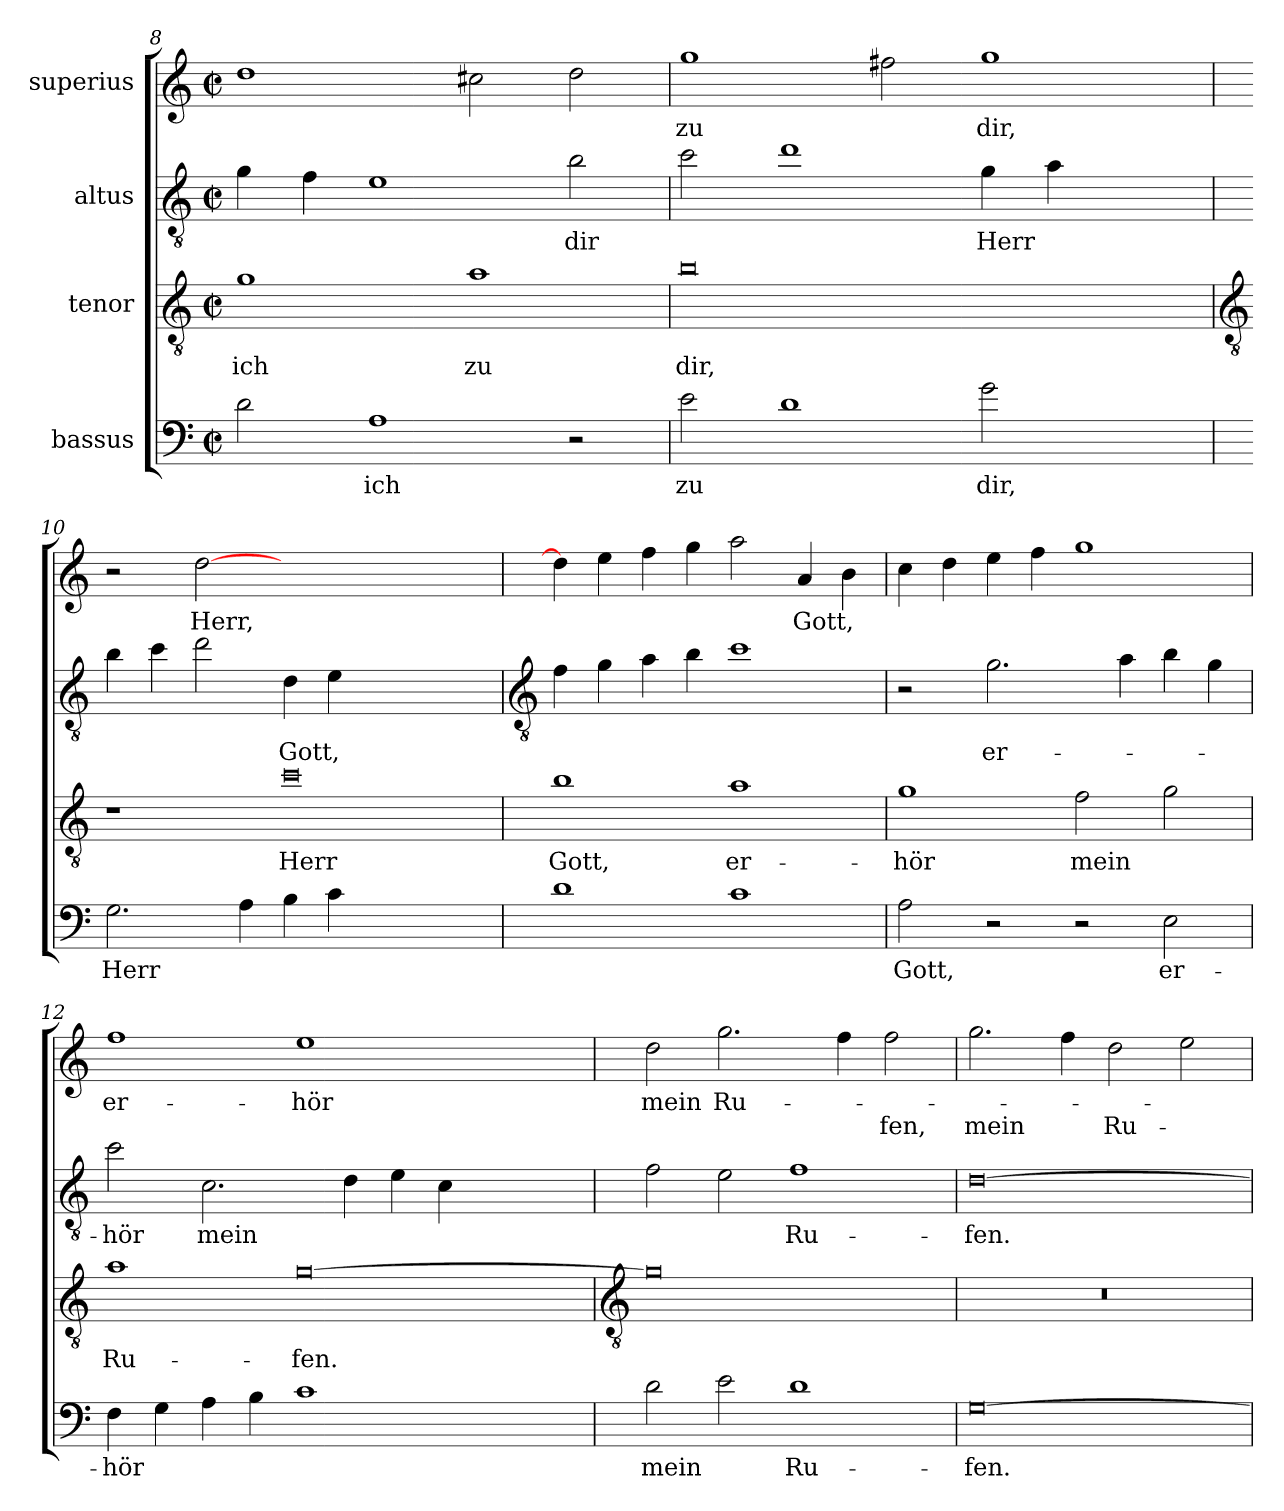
**kern	**text	**kern	**text	**kern	**text	**kern	**text	**text
*part4	*part4	*part3	*part3	*part2	*part2	*part1	*part1	*part1
*staff4	*staff4	*staff3	*staff3	*staff2	*staff2	*staff1	*staff1	*staff1
*I"bassus	*	*I"tenor	*	*I"altus	*	*I"superius	*	*
*clefF4	*	*clefGv2	*	*clefGv2	*	*clefG2	*	*
*ITrd4c7	*	*ITrd4c7	*	*ITrd4c7	*	*ITrd4c7	*	*
*k[b-]	*	*k[b-]	*	*k[b-]	*	*k[b-]	*	*
*F:	*	*F:	*	*F:	*	*F:	*	*
*M4/2	*	*M4/2	*	*M4/2	*	*M4/2	*	*
*met(c|)	*	*met(c|)	*	*met(c|)	*	*met(c|)	*	*
=8A	=8A	=8A	=8A	=8A	=8A	=8A	=8A	=8A
!	!	!	!LO:LY:b	!	!	!	!	!
2G	.	1c	ich	4c	.	1g	.	.
.	.	.	.	4B-	.	.	.	.
!	!LO:LY:b	!	!	!	!	!	!	!
1D	ich	.	.	1A	.	.	.	.
!	!	!	!LO:LY:b	!	!	!	!	!
.	.	1d	zu	.	.	2f#	.	.
!	!	!	!	!	!LO:LY:b	!	!	!
2r	.	.	.	2e	dir	2g	.	.
=9A	=9A	=9A	=9A	=9A	=9A	=9A	=9A	=9A
!	!LO:LY:b	!	!LO:LY:b	!	!	!	!LO:LY:b	!
2A	zu	0e	dir,	2f	.	1cc	zu	.
1G	.	.	.	1g	.	.	.	.
.	.	.	.	.	.	2b	.	.
!	!LO:LY:b	!	!	!	!LO:LY:b	!	!LO:LY:b	!
2c	dir,	.	.	4c	Herr	1cc	dir,	.
.	.	.	.	4d	.	.	.	.
2ryy	.	2ryy	.	2ryy	.	.	.	.
!!LO:LB:g=z
=10A	=10A	=10A	=10A	=10A	=10A	=10A	=10A	=10A
*	*	*clefGv2	*	*	*	*	*	*
!	!LO:LY:b	!	!	!	!	!	!	!
2.C	Herr	1r	.	4e	.	2r	.	.
.	.	.	.	4f	.	.	.	.
!	!	!	!	!	!	!	!LO:LY:b	!
.	.	.	.	2g	.	[2g	Herr,	.
4D	.	.	.	.	.	.	.	.
!	!	!	!LO:LY:b	!	!LO:LY:b	!	!	!
4E	.	0f	Herr	4G	Gott,	0ryy	.	.
4F	.	.	.	4A	.	.	.	.
1.ryy	.	.	.	1.ryy	.	.	.	.
!!LO:LB:g=z
=11	=11	=11	=11	=11	=11	=11	=11	=11
*	*	*	*	*clefGv2	*	*	*	*
!	!	!	!LO:LY:b	!	!	!	!	!
1G	.	1e	Gott,	4B-	.	4g]	.	.
.	.	.	.	4c	.	4a	.	.
.	.	.	.	4d	.	4b-	.	.
.	.	.	.	4e	.	4cc	.	.
!	!	!	!LO:LY:b	!	!	!	!	!
1F	.	1d	er-	1f	.	2dd	.	.
!	!	!	!	!	!	!	!LO:LY:b	!
.	.	.	.	.	.	4d	Gott,	.
.	.	.	.	.	.	4e	.	.
=11A	=11A	=11A	=11A	=11A	=11A	=11A	=11A	=11A
!	!LO:LY:b	!	!LO:LY:b	!	!	!	!	!
2D	Gott,	1c	-hör	2r	.	4f	.	.
.	.	.	.	.	.	4g	.	.
!	!	!	!	!	!LO:LY:b	!	!	!
2r	.	.	.	2.c	er-	4a	.	.
.	.	.	.	.	.	4b-	.	.
!	!	!	!LO:LY:b	!	!	!	!	!
2r	.	2B-	mein	.	.	1cc	.	.
.	.	.	.	4d	.	.	.	.
!	!LO:LY:b	!	!	!	!	!	!	!
2AA	er-	2c	.	4e	.	.	.	.
.	.	.	.	4c	.	.	.	.
=12A	=12A	=12A	=12A	=12A	=12A	=12A	=12A	=12A
!	!LO:LY:b	!	!LO:LY:b	!	!LO:LY:b	!	!LO:LY:b	!
4BB-	-hör	1d	Ru-	2f	-hör	1b-	er-	.
4C	.	.	.	.	.	.	.	.
!	!	!	!	!	!LO:LY:b	!	!	!
4D	.	.	.	2.F	mein	.	.	.
4E	.	.	.	.	.	.	.	.
!	!	!	!LO:LY:b	!	!	!	!LO:LY:b	!
1F	.	[0c	-fen.	.	.	1a	-hör	.
.	.	.	.	4G	.	.	.	.
.	.	.	.	4A	.	.	.	.
.	.	.	.	4F	.	.	.	.
1ryy	.	.	.	1ryy	.	1ryy	.	.
!!LO:LB:g=z
=13A	=13A	=13A	=13A	=13A	=13A	=13A	=13A	=13A
*	*	*clefGv2	*	*	*	*	*	*
!	!LO:LY:b	!	!	!	!	!	!LO:LY:b	!
2G	mein	0c]	.	2B-	.	2g	mein	.
!	!	!	!	!	!	!	!LO:LY:b	!
2A	.	.	.	2A	.	2.cc	Ru-	.
!	!LO:LY:b	!	!	!	!LO:LY:b	!	!	!
1G	Ru-	.	.	1B-	Ru-	.	.	.
.	.	.	.	.	.	4b-	.	.
!	!	!	!	!	!	!	!	!LO:LY:b
.	.	.	.	.	.	2b-	.	-fen,
=14A	=14A	=14A	=14A	=14A	=14A	=14A	=14A	=14A
!	!LO:LY:b	!	!	!	!LO:LY:b	!	!	!LO:LY:b
[0C	-fen.	0r	.	[0G	-fen.	2.cc	.	mein
.	.	.	.	.	.	4b-	.	.
!	!	!	!	!	!	!	!	!LO:LY:b
.	.	.	.	.	.	2g	.	Ru-
.	.	.	.	.	.	2a	.	.
=	=	=	=	=	=	=	=	=
*-	*-	*-	*-	*-	*-	*-	*-	*-
